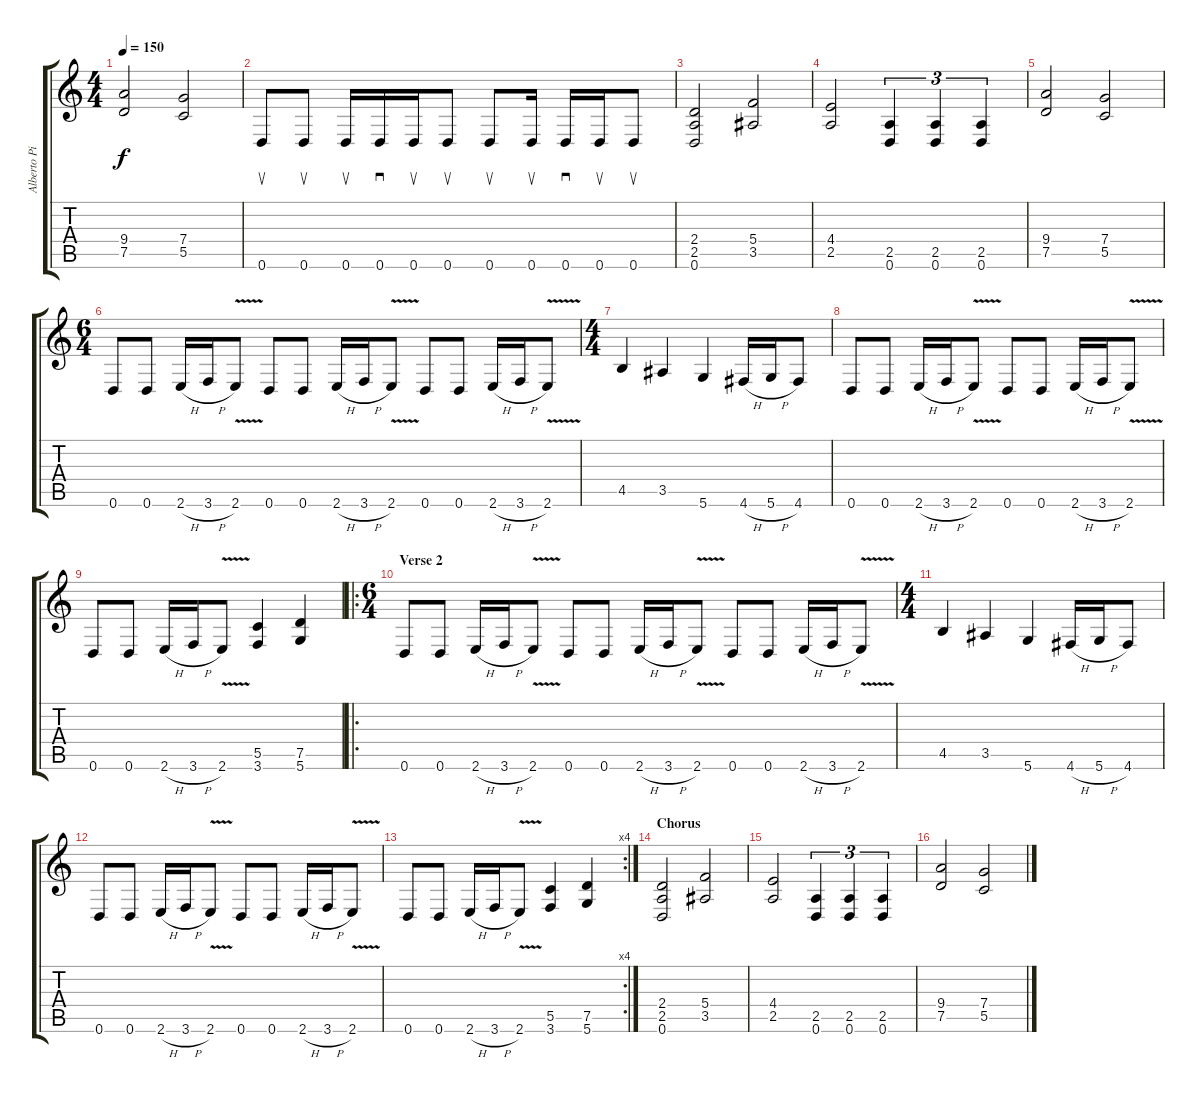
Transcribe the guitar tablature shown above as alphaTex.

\track ("Alberto Pimentel" "Alberto Pi") {instrument distortionguitar}
\staff {score tabs}
\tuning (D4 A3 F3 C3 G2 D2) {hide}
\ts (4 4)
\tempo 150
\clef g2
\ks c
(9.4 7.5).2{dy f} (7.4 5.5).2 |
0.6.8{su} 0.6.8{su} 0.6.16{su} 0.6.16{sd} 0.6.16{su} 0.6.8{su} 0.6.8{su} 0.6.16{su} 0.6.16{sd} 0.6.16{su} 0.6.8{su} |
(2.4 2.5 0.6).2 (5.4 3.5).2 |
(4.4 2.5).2 (2.5 0.6).4{tu (3 2)} (2.5 0.6).4{tu (3 2)} (2.5 0.6).4{tu (3 2)} |
(9.4 7.5).2 (7.4 5.5).2 |
\ts (6 4)
0.6.8 0.6.8 2.6{h}.16 3.6{h}.16 2.6{v}.8 0.6.8 0.6.8 2.6{h}.16 3.6{h}.16 2.6{v}.8 0.6.8 0.6.8 2.6{h}.16 3.6{h}.16 2.6{v}.8 |
\ts (4 4)
4.5.4 3.5.4 5.6.4 4.6{h}.16 5.6{h}.16 4.6.8 |
0.6.8 0.6.8 2.6{h}.16 3.6{h}.16 2.6{v}.8 0.6.8 0.6.8 2.6{h}.16 3.6{h}.16 2.6{v}.8 |
0.6.8 0.6.8 2.6{h}.16 3.6{h}.16 2.6{v}.8 (5.5 3.6).4 (7.5 5.6).4 |
\ro
\ts (6 4)
\section ("" "Verse 2")
0.6.8 0.6.8 2.6{h}.16 3.6{h}.16 2.6{v}.8 0.6.8 0.6.8 2.6{h}.16 3.6{h}.16 2.6{v}.8 0.6.8 0.6.8 2.6{h}.16 3.6{h}.16 2.6{v}.8 |
\ts (4 4)
4.5.4 3.5.4 5.6.4 4.6{h}.16 5.6{h}.16 4.6.8 |
0.6.8 0.6.8 2.6{h}.16 3.6{h}.16 2.6{v}.8 0.6.8 0.6.8 2.6{h}.16 3.6{h}.16 2.6{v}.8 |
\rc 4
0.6.8 0.6.8 2.6{h}.16 3.6{h}.16 2.6{v}.8 (5.5 3.6).4 (7.5 5.6).4 |
\section ("" "Chorus")
(2.4 2.5 0.6).2 (5.4 3.5).2 |
(4.4 2.5).2 (2.5 0.6).4{tu (3 2)} (2.5 0.6).4{tu (3 2)} (2.5 0.6).4{tu (3 2)} |
(9.4 7.5).2 (7.4 5.5).2
